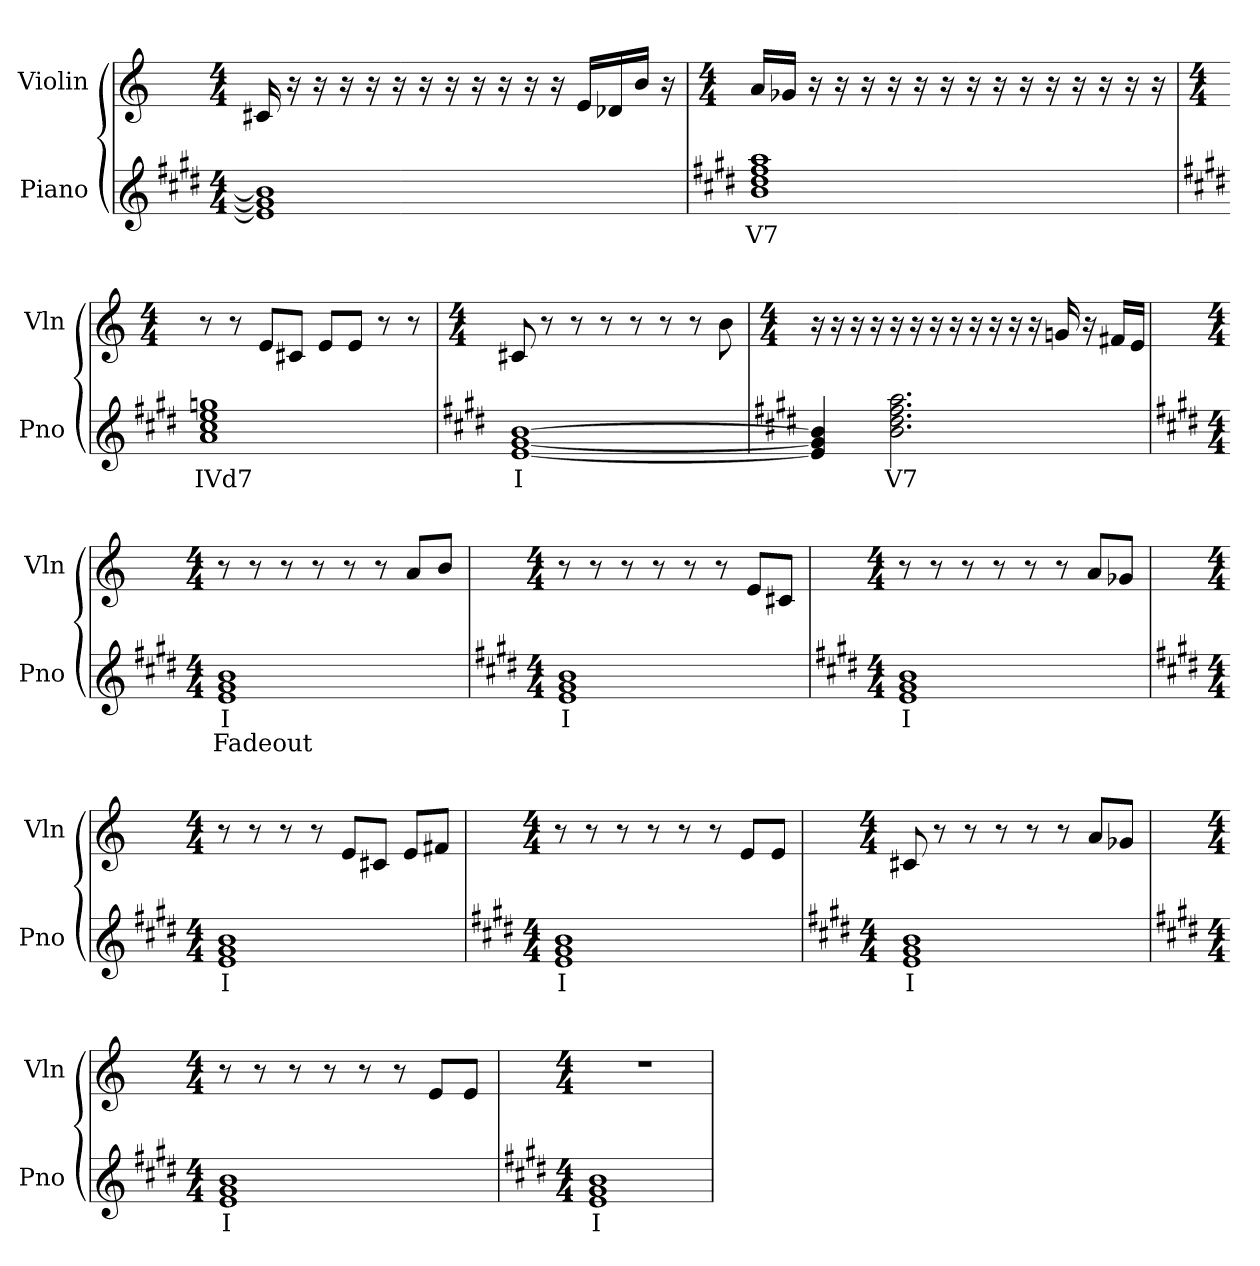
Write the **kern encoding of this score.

**kern	**text	**text	**kern
*part2	*part2	*part2	*part1
*staff2	*staff2	*staff2	*staff1
*I"Piano	*	*	*I"Violin
*I'Pno	*	*	*I'Vln
*k[f#c#g#d#]	*	*	*
*E:	*	*	*
*M4/4	*	*	*M4/4
=	=	=	=
1e] 1gn] 1b]	.	.	16c#X
.	.	.	16r
.	.	.	16r
.	.	.	16r
.	.	.	16r
.	.	.	16r
.	.	.	16r
.	.	.	16r
.	.	.	16r
.	.	.	16r
.	.	.	16r
.	.	.	16r
.	.	.	16eLL
.	.	.	16d-X
.	.	.	16bJJ
.	.	.	16r
=	=	=	=
*k[f#c#g#d#]	*	*	*
*E:	*	*	*
*	*	*	*M4/4
1b 1dd# 1ff# 1aa	V7	.	16aLL
.	.	.	16g-XJJ
.	.	.	16r
.	.	.	16r
.	.	.	16r
.	.	.	16r
.	.	.	16r
.	.	.	16r
.	.	.	16r
.	.	.	16r
.	.	.	16r
.	.	.	16r
.	.	.	16r
.	.	.	16r
.	.	.	16r
.	.	.	16r
=	=	=	=
*k[f#c#g#d#]	*	*	*
*E:	*	*	*
*	*	*	*M4/4
1a 1cc# 1ee 1ggn	IVd7	.	8r
.	.	.	8r
.	.	.	8eL
.	.	.	8c#XJ
.	.	.	8eL
.	.	.	8eJ
.	.	.	8r
.	.	.	8r
=	=	=	=
*k[f#c#g#d#]	*	*	*
*E:	*	*	*
*	*	*	*M4/4
[1e [1g# [1b	I	.	8c#X
.	.	.	8r
.	.	.	8r
.	.	.	8r
.	.	.	8r
.	.	.	8r
.	.	.	8r
.	.	.	8b
=	=	=	=
*k[f#c#g#d#]	*	*	*
*E:	*	*	*
*	*	*	*M4/4
4e] 4g#] 4b]	.	.	16r
.	.	.	16r
.	.	.	16r
.	.	.	16r
2.b 2.dd# 2.ff# 2.aa	V7	.	16r
.	.	.	16r
.	.	.	16r
.	.	.	16r
.	.	.	16r
.	.	.	16r
.	.	.	16r
.	.	.	16r
.	.	.	16gn
.	.	.	16r
.	.	.	16f#XLL
.	.	.	16eJJ
=	=	=	=
*k[f#c#g#d#]	*	*	*
*E:	*	*	*
*M4/4	*	*	*M4/4
1e 1g# 1b	I	Fadeout	8r
.	.	.	8r
.	.	.	8r
.	.	.	8r
.	.	.	8r
.	.	.	8r
.	.	.	8aL
.	.	.	8bJ
=	=	=	=
*k[f#c#g#d#]	*	*	*
*E:	*	*	*
*M4/4	*	*	*M4/4
1e 1g# 1b	I	.	8r
.	.	.	8r
.	.	.	8r
.	.	.	8r
.	.	.	8r
.	.	.	8r
.	.	.	8eL
.	.	.	8c#XJ
=	=	=	=
*k[f#c#g#d#]	*	*	*
*E:	*	*	*
*M4/4	*	*	*M4/4
1e 1g# 1b	I	.	8r
.	.	.	8r
.	.	.	8r
.	.	.	8r
.	.	.	8r
.	.	.	8r
.	.	.	8aL
.	.	.	8g-XJ
=	=	=	=
*k[f#c#g#d#]	*	*	*
*E:	*	*	*
*M4/4	*	*	*M4/4
1e 1g# 1b	I	.	8r
.	.	.	8r
.	.	.	8r
.	.	.	8r
.	.	.	8eL
.	.	.	8c#XJ
.	.	.	8eL
.	.	.	8f#XJ
=	=	=	=
*k[f#c#g#d#]	*	*	*
*E:	*	*	*
*M4/4	*	*	*M4/4
1e 1g# 1b	I	.	8r
.	.	.	8r
.	.	.	8r
.	.	.	8r
.	.	.	8r
.	.	.	8r
.	.	.	8eL
.	.	.	8eJ
=	=	=	=
*k[f#c#g#d#]	*	*	*
*E:	*	*	*
*M4/4	*	*	*M4/4
1e 1g# 1b	I	.	8c#X
.	.	.	8r
.	.	.	8r
.	.	.	8r
.	.	.	8r
.	.	.	8r
.	.	.	8aL
.	.	.	8g-XJ
=	=	=	=
*k[f#c#g#d#]	*	*	*
*E:	*	*	*
*M4/4	*	*	*M4/4
1e 1g# 1b	I	.	8r
.	.	.	8r
.	.	.	8r
.	.	.	8r
.	.	.	8r
.	.	.	8r
.	.	.	8eL
.	.	.	8eJ
=	=	=	=
*k[f#c#g#d#]	*	*	*
*E:	*	*	*
*M4/4	*	*	*M4/4
1e 1g# 1b	I	.	1r
=	=	=	=
*-	*-	*-	*-
